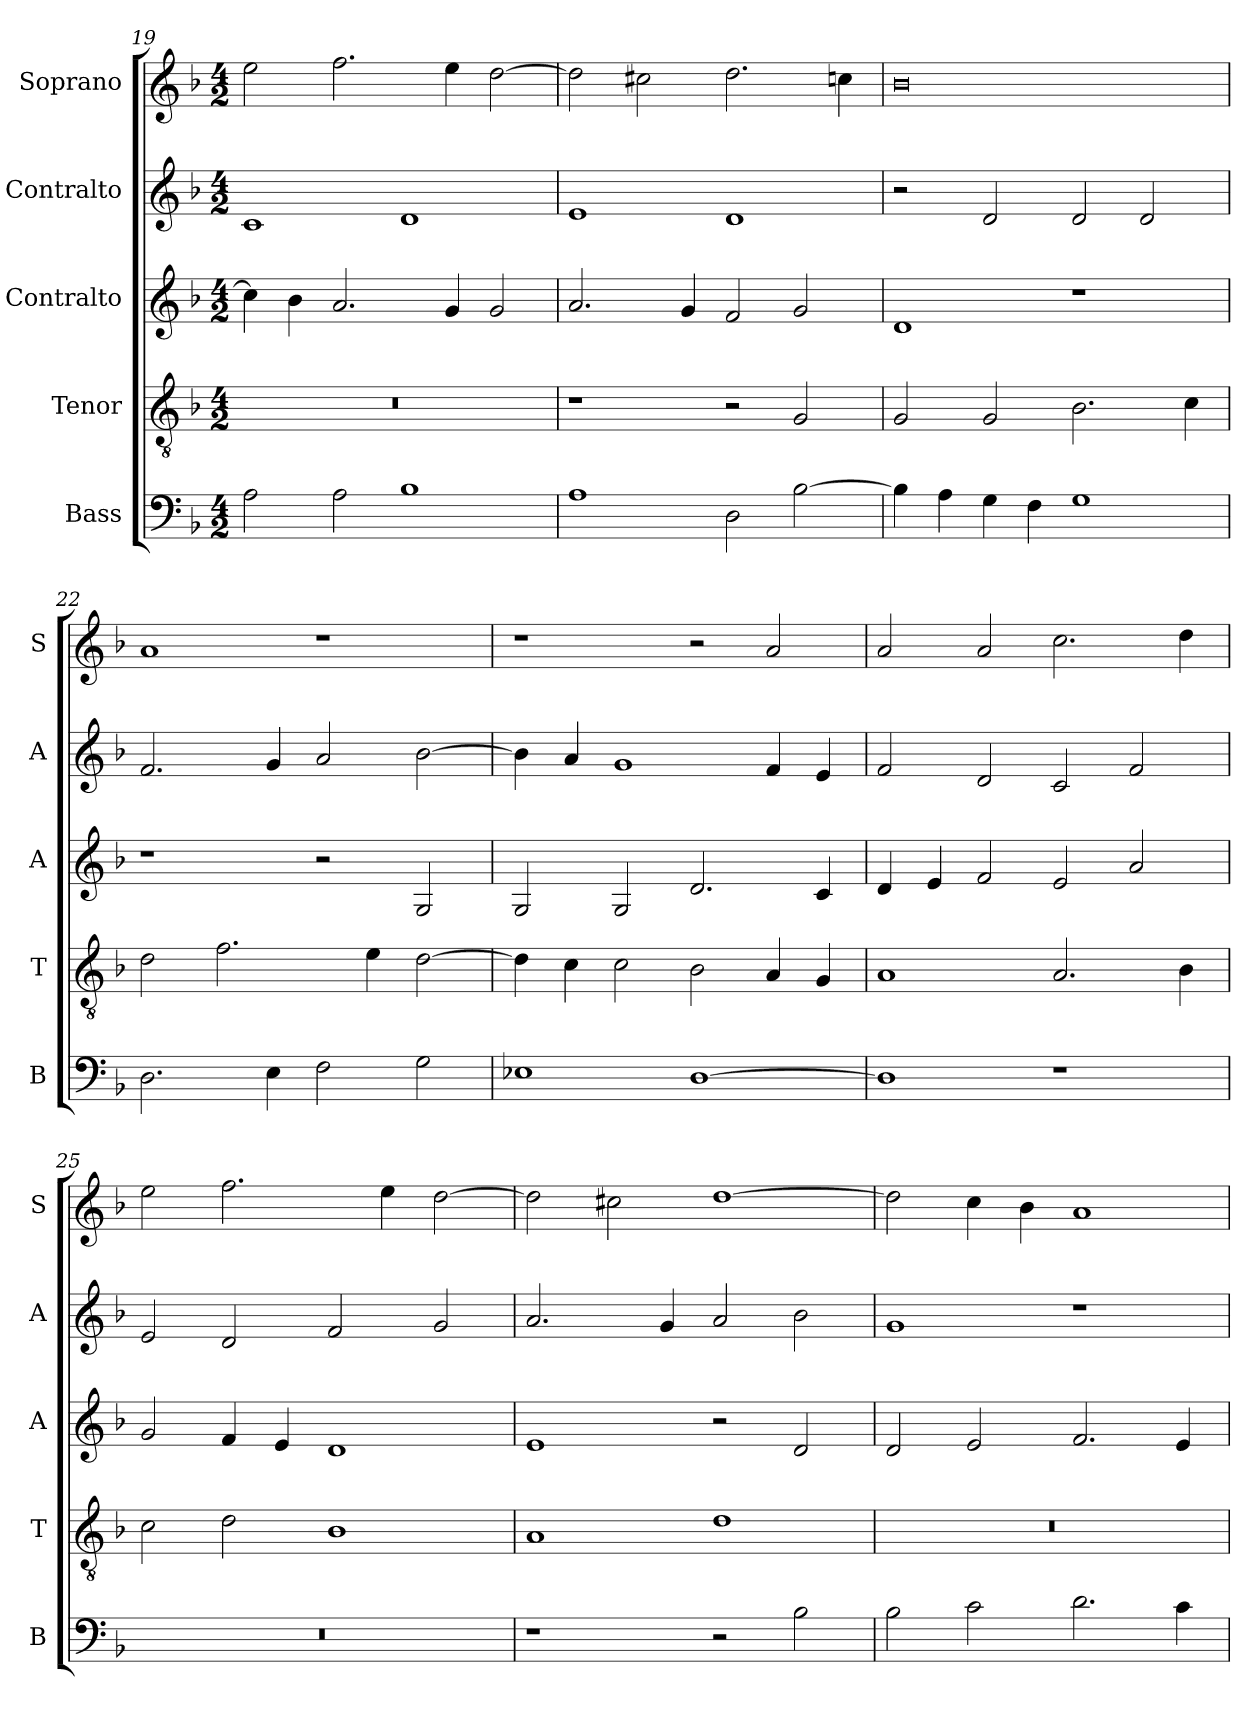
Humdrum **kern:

**kern	**kern	**kern	**kern	**kern
*part5	*part4	*part3	*part2	*part1
*staff5	*staff4	*staff3	*staff2	*staff1
*I"Bass	*I"Tenor	*I"Contralto	*I"Contralto	*I"Soprano
*I'B	*I'T	*I'A	*I'A	*I'S
*clefF4	*clefGv2	*clefG2	*clefG2	*clefG2
*k[b-]	*k[b-]	*k[b-]	*k[b-]	*k[b-]
*G:dor	*G:dor	*G:dor	*G:dor	*G:dor
*M4/2	*M4/2	*M4/2	*M4/2	*M4/2
=19	=19	=19	=19	=19
2A	0r	4cc]	1c	2ee
.	.	4b-	.	.
2A	.	2.a	.	2.ff
1B-	.	.	1d	.
.	.	4g	.	4ee
.	.	2g	.	[2dd
=20	=20	=20	=20	=20
1A	1r	2.a	1e	2dd]
.	.	.	.	2cc#X
.	.	4g	.	.
2D	2r	2f	1d	2.dd
[2B-	2G	2g	.	.
.	.	.	.	4ccn
=21	=21	=21	=21	=21
4B-]	2G	1d	2r	0b-
4A	.	.	.	.
4G	2G	.	2d	.
4F	.	.	.	.
1G	2.B-	1r	2d	.
.	.	.	2d	.
.	4c	.	.	.
=22	=22	=22	=22	=22
2.D	2d	1r	2.f	1a
.	2.f	.	.	.
4E	.	.	4g	.
2F	.	2r	2a	1r
.	4e	.	.	.
2G	[2d	2G	[2b-	.
=23	=23	=23	=23	=23
1E-X	4d]	2G	4b-]	1r
.	4c	.	4a	.
.	2c	2G	1g	.
[1D	2B-	2.d	.	2r
.	4A	.	4f	2a
.	4G	4c	4e	.
=24	=24	=24	=24	=24
1D]	1A	4d	2f	2a
.	.	4e	.	.
.	.	2f	2d	2a
1r	2.A	2e	2c	2.cc
.	.	2a	2f	.
.	4B-	.	.	4dd
=25	=25	=25	=25	=25
0r	2c	2g	2e	2ee
.	2d	4f	2d	2.ff
.	.	4e	.	.
.	1B-	1d	2f	.
.	.	.	.	4ee
.	.	.	2g	[2dd
=26	=26	=26	=26	=26
1r	1A	1e	2.a	2dd]
.	.	.	.	2cc#X
.	.	.	4g	.
2r	1d	2r	2a	[1dd
2B-	.	2d	2b-	.
=27	=27	=27	=27	=27
2B-	0r	2d	1g	2dd]
2c	.	2e	.	4cc
.	.	.	.	4b-
2.d	.	2.f	1r	1a
4c	.	4e	.	.
=	=	=	=	=
*-	*-	*-	*-	*-
